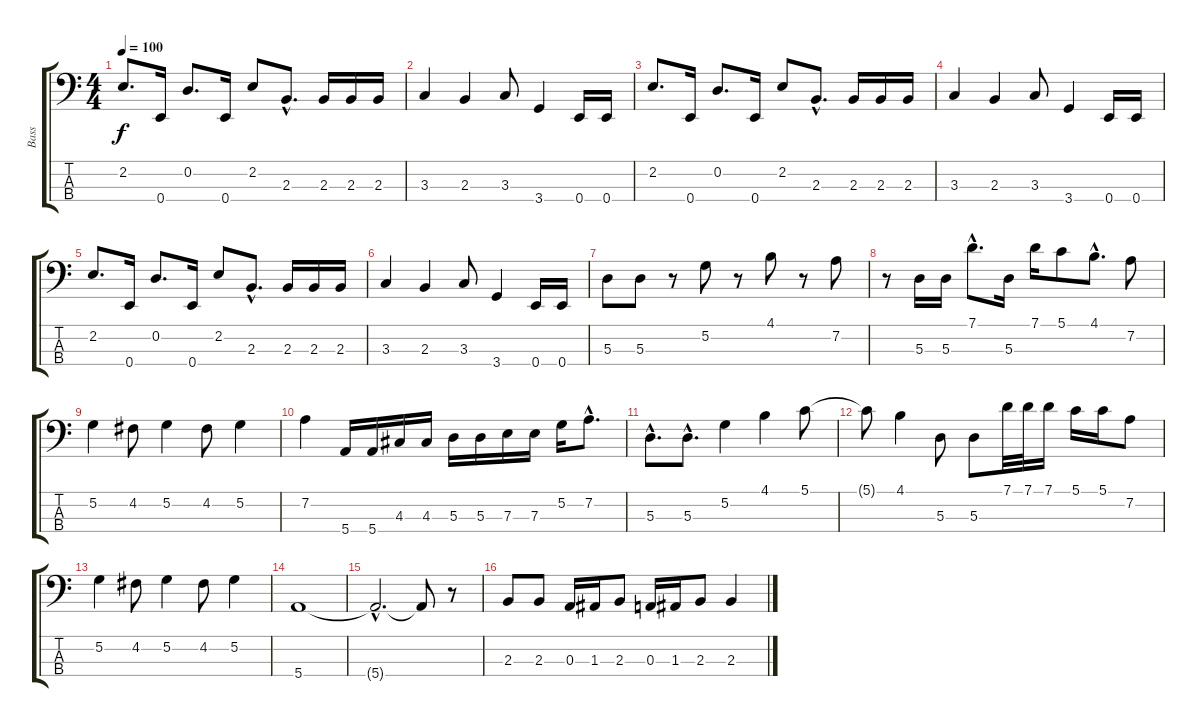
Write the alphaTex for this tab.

\track ("Bass" "Bass") {instrument electricbasspick}
\staff {score tabs}
\tuning (G2 D2 A1 E1) {hide}
\ts (4 4)
\tempo 100
\clef f4
\ks c
2.2.8{d dy f} 0.4.16 0.2.8{d} 0.4.16 2.2.8 2.3{hac}.8{d} 2.3.16 2.3.16 2.3.16 |
3.3.4 2.3.4 3.3.8 3.4.4 0.4.16 0.4.16 |
2.2.8{d} 0.4.16 0.2.8{d} 0.4.16 2.2.8 2.3{hac}.8{d} 2.3.16 2.3.16 2.3.16 |
3.3.4 2.3.4 3.3.8 3.4.4 0.4.16 0.4.16 |
2.2.8{d} 0.4.16 0.2.8{d} 0.4.16 2.2.8 2.3{hac}.8{d} 2.3.16 2.3.16 2.3.16 |
3.3.4 2.3.4 3.3.8 3.4.4 0.4.16 0.4.16 |
5.3.8 5.3.8 r.8 5.2.8 r.8 4.1.8 r.8 7.2.8 |
r.8 5.3.16 5.3.16 7.1{hac}.8{d} 5.3.16 7.1.16 5.1.8 4.1{hac}.8{d} 7.2.8 |
5.2.4 4.2.8 5.2.4 4.2.8 5.2.4 |
7.2.4 5.4.16 5.4.16 4.3.16 4.3.16 5.3.16 5.3.16 7.3.16 7.3.16 5.2.16 7.2{hac}.8{d} |
5.3{hac}.8{d} 5.3{hac}.8{d} 5.2.4 4.1.4 5.1.8 |
5.1{t}.8 4.1.4 5.3.8 5.3.8 7.1.32 7.1.32 7.1.16 5.1.16 5.1.16 7.2.8 |
5.2.4 4.2.8 5.2.4 4.2.8 5.2.4 |
5.4.1 |
5.4{hac t}.2{d} 5.4{t}.8 r.8 |
2.3.8 2.3.8 0.3.16 1.3.16 2.3.8 0.3.16 1.3.16 2.3.8 2.3.4
